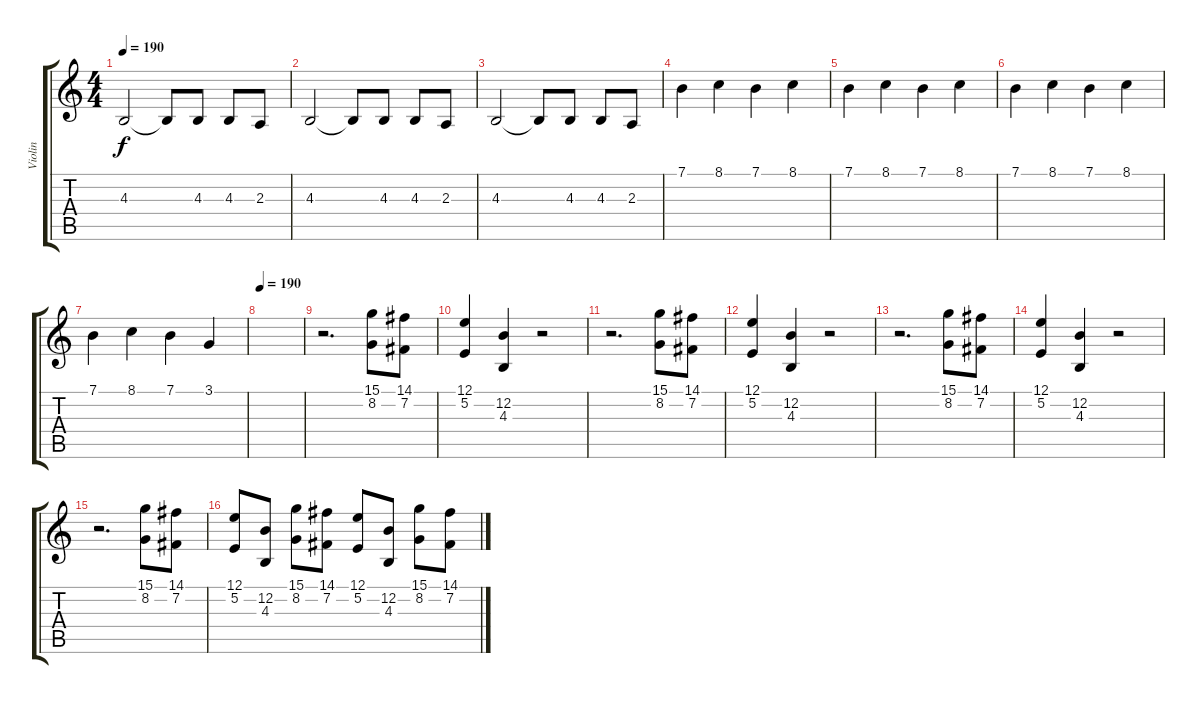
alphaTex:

\track ("Violin" "Violin") {instrument violin}
\staff {score tabs}
\tuning (E4 B3 G3 D3 A2 E2) {hide}
\ts (4 4)
\tempo 190
\clef g2
\ks c
4.3{t}.2{dy f} 4.3{t}.8 4.3.8 4.3.8 2.3.8 |
4.3.2 4.3{t}.8 4.3.8 4.3.8 2.3.8 |
4.3.2{volume 6} 4.3{t}.8 4.3.8 4.3.8 2.3.8 |
7.1.4{volume 12} 8.1.4 7.1.4 8.1.4 |
7.1.4 8.1.4 7.1.4 8.1.4 |
7.1.4 8.1.4 7.1.4 8.1.4 |
7.1.4 8.1.4 7.1.4 3.1.4 |
\tempo 190
|
r.2{d} (15.1 8.2).8 (14.1 7.2).8 |
(12.1 5.2).4 (12.2 4.3).4 r.2 |
r.2{d} (15.1 8.2).8 (14.1 7.2).8 |
(12.1 5.2).4 (12.2 4.3).4 r.2 |
r.2{d} (15.1 8.2).8 (14.1 7.2).8 |
(12.1 5.2).4 (12.2 4.3).4 r.2 |
r.2{d} (15.1 8.2).8 (14.1 7.2).8 |
(12.1 5.2).8 (12.2 4.3).8 (15.1 8.2).8 (14.1 7.2).8 (12.1 5.2).8 (12.2 4.3).8 (15.1 8.2).8 (14.1 7.2).8
